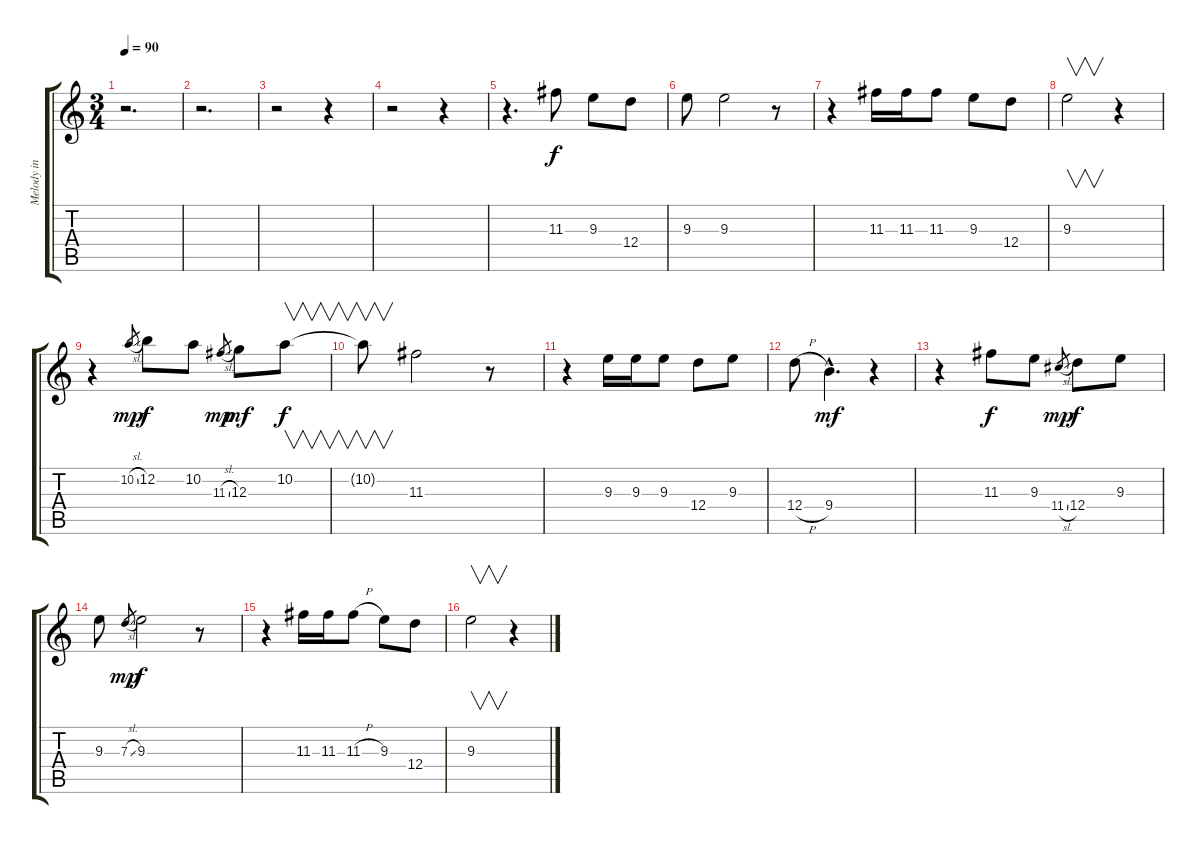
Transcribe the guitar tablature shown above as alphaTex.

\track ("Melody in Ac." "Melody in ") {instrument electricguitarjazz}
\staff {score tabs}
\tuning (E4 B3 G3 D3 A2 E2) {hide}
\ts (3 4)
\tempo 90
\clef g2
\ks c
r.2{d dy f instrument electricguitarjazz} |
r.2{d} |
r.2 r.4 |
r.2 r.4 |
r.4{d} 11.3.8 9.3.8 12.4.8 |
9.3.8 9.3.2 r.8 |
r.4 11.3.16 11.3.16 11.3.8 9.3.8 12.4.8 |
9.3.2{v} r.4 |
r.4 10.2{sl}.8{gr dy mp} 12.2.8{dy f} 10.2.8 11.3{sl}.8{gr dy mp} 12.3.8{dy mf} 10.2.8{v dy f} |
10.2{t}.8{v} 11.3.2 r.8 |
r.4 9.3.16 9.3.16 9.3.8 12.4.8 9.3.8 |
12.4{h}.8 9.4{hac}.4{d dy mf} r.4 |
r.4 11.3.8{dy f} 9.3.8 11.4{sl}.8{gr dy mp} 12.4.8{dy f} 9.3.8 |
9.3.8 7.3{sl}.8{gr dy mp} 9.3.2{dy f} r.8 |
r.4 11.3.16 11.3.16 11.3{h}.8 9.3.8 12.4.8 |
9.3.2{v} r.4
